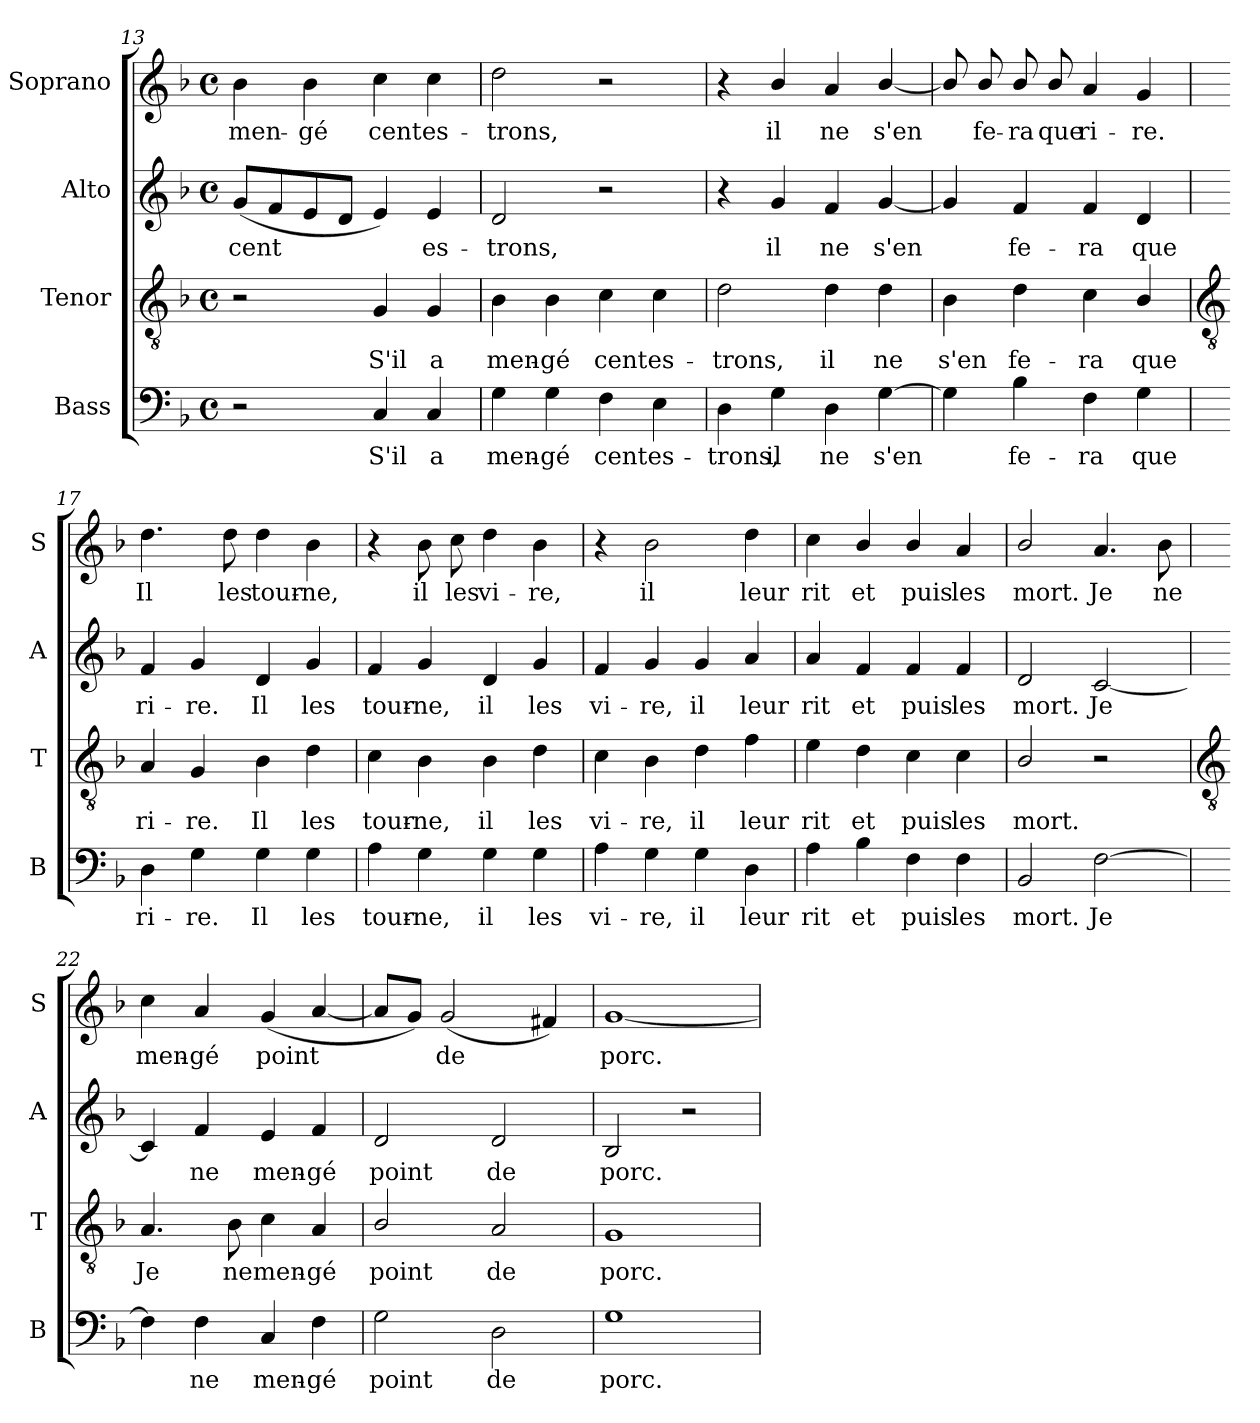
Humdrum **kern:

**kern	**text	**kern	**text	**kern	**text	**kern	**text
*part4	*part4	*part3	*part3	*part2	*part2	*part1	*part1
*staff4	*staff4	*staff3	*staff3	*staff2	*staff2	*staff1	*staff1
*I"Bass	*	*I"Tenor	*	*I"Alto	*	*I"Soprano	*
*I'B	*	*I'T	*	*I'A	*	*I'S	*
*clefF4	*	*clefGv2	*	*clefG2	*	*clefG2	*
*k[b-]	*	*k[b-]	*	*k[b-]	*	*k[b-]	*
*F:	*	*F:	*	*F:	*	*F:	*
*M4/4	*	*M4/4	*	*M4/4	*	*M4/4	*
*met(c)	*	*met(c)	*	*met(c)	*	*met(c)	*
=13	=13	=13	=13	=13	=13	=13	=13
!	!	!	!	!	!LO:LY:b	!	!LO:LY:b
2r	.	2r	.	(<8gL	cent	4b-	men-
.	.	.	.	8f	.	.	.
!	!	!	!	!	!	!	!LO:LY:b
.	.	.	.	8e	.	4b-	-gé
.	.	.	.	8dJ	.	.	.
!	!LO:LY:b	!	!LO:LY:b	!	!	!	!LO:LY:b
4C	S'il	4G	S'il	4e)	.	4cc	cent
!	!LO:LY:b	!	!LO:LY:b	!	!LO:LY:b	!	!LO:LY:b
4C	a	4G	a	4e	es-	4cc	es-
=14	=14	=14	=14	=14	=14	=14	=14
!	!LO:LY:b	!	!LO:LY:b	!	!LO:LY:b	!	!LO:LY:b
4G	men-	4B-	men-	2d	-trons,	2dd	-trons,
!	!LO:LY:b	!	!LO:LY:b	!	!	!	!
4G	-gé	4B-	-gé	.	.	.	.
!	!LO:LY:b	!	!LO:LY:b	!	!	!	!
4F	cent	4c	cent	2r	.	2r	.
!	!LO:LY:b	!	!LO:LY:b	!	!	!	!
4E	es-	4c	es-	.	.	.	.
=15	=15	=15	=15	=15	=15	=15	=15
!	!LO:LY:b	!	!LO:LY:b	!	!	!	!
4D	-trons,	2d	-trons,	4r	.	4r	.
!	!LO:LY:b	!	!	!	!LO:LY:b	!	!LO:LY:b
4G	il	.	.	4g	il	4b-/	il
!	!LO:LY:b	!	!LO:LY:b	!	!LO:LY:b	!	!LO:LY:b
4D	ne	4d	il	4f	ne	4a	ne
!	!LO:LY:b	!	!LO:LY:b	!	!LO:LY:b	!	!LO:LY:b
[4G	s'en	4d	ne	[4g	s'en	[4b-/	s'en
=16	=16	=16	=16	=16	=16	=16	=16
!	!	!	!LO:LY:b	!	!	!	!
4G]	.	4B-	s'en	4g]	.	8b-/]	.
!	!	!	!	!	!	!	!LO:LY:b
.	.	.	.	.	.	8b-/	fe-
!	!LO:LY:b	!	!LO:LY:b	!	!LO:LY:b	!	!LO:LY:b
4B-	fe-	4d	fe-	4f	fe-	8b-/	-ra
!	!	!	!	!	!	!	!LO:LY:b
.	.	.	.	.	.	8b-/	que
!	!LO:LY:b	!	!LO:LY:b	!	!LO:LY:b	!	!LO:LY:b
4F	-ra	4c	-ra	4f	-ra	4a	ri-
!	!LO:LY:b	!	!LO:LY:b	!	!LO:LY:b	!	!LO:LY:b
4G	que	4B-/	que	4d	que	4g	-re.
!!LO:LB:g=z
=17	=17	=17	=17	=17	=17	=17	=17
*	*	*clefGv2	*	*	*	*	*
!	!LO:LY:b	!	!LO:LY:b	!	!LO:LY:b	!	!LO:LY:b
4D	ri-	4A	ri-	4f	ri-	4.dd	Il
!	!LO:LY:b	!	!LO:LY:b	!	!LO:LY:b	!	!
4G	-re.	4G	-re.	4g	-re.	.	.
!	!	!	!	!	!	!	!LO:LY:b
.	.	.	.	.	.	8dd	les
!	!LO:LY:b	!	!LO:LY:b	!	!LO:LY:b	!	!LO:LY:b
4G	Il	4B-	Il	4d	Il	4dd	tour-
!	!LO:LY:b	!	!LO:LY:b	!	!LO:LY:b	!	!LO:LY:b
4G	les	4d	les	4g	les	4b-	-ne,
=18	=18	=18	=18	=18	=18	=18	=18
!	!LO:LY:b	!	!LO:LY:b	!	!LO:LY:b	!	!
4A	tour-	4c	tour-	4f	tour-	4r	.
!	!LO:LY:b	!	!LO:LY:b	!	!LO:LY:b	!	!LO:LY:b
4G	-ne,	4B-	-ne,	4g	-ne,	8b-	il
!	!	!	!	!	!	!	!LO:LY:b
.	.	.	.	.	.	8cc	les
!	!LO:LY:b	!	!LO:LY:b	!	!LO:LY:b	!	!LO:LY:b
4G	il	4B-	il	4d	il	4dd	vi-
!	!LO:LY:b	!	!LO:LY:b	!	!LO:LY:b	!	!LO:LY:b
4G	les	4d	les	4g	les	4b-	-re,
=19	=19	=19	=19	=19	=19	=19	=19
!	!LO:LY:b	!	!LO:LY:b	!	!LO:LY:b	!	!
4A	vi-	4c	vi-	4f	vi-	4r	.
!	!LO:LY:b	!	!LO:LY:b	!	!LO:LY:b	!	!LO:LY:b
4G	-re,	4B-	-re,	4g	-re,	2b-	il
!	!LO:LY:b	!	!LO:LY:b	!	!LO:LY:b	!	!
4G	il	4d	il	4g	il	.	.
!	!LO:LY:b	!	!LO:LY:b	!	!LO:LY:b	!	!LO:LY:b
4D	leur	4f	leur	4a	leur	4dd	leur
=20	=20	=20	=20	=20	=20	=20	=20
!	!LO:LY:b	!	!LO:LY:b	!	!LO:LY:b	!	!LO:LY:b
4A	rit	4e	rit	4a	rit	4cc	rit
!	!LO:LY:b	!	!LO:LY:b	!	!LO:LY:b	!	!LO:LY:b
4B-	et	4d	et	4f	et	4b-/	et
!	!LO:LY:b	!	!LO:LY:b	!	!LO:LY:b	!	!LO:LY:b
4F	puis	4c	puis	4f	puis	4b-/	puis
!	!LO:LY:b	!	!LO:LY:b	!	!LO:LY:b	!	!LO:LY:b
4F	les	4c	les	4f	les	4a	les
=21	=21	=21	=21	=21	=21	=21	=21
!	!LO:LY:b	!	!LO:LY:b	!	!LO:LY:b	!	!LO:LY:b
2BB-	mort.	2B-/	mort.	2d	mort.	2b-/	mort.
!	!LO:LY:b	!	!	!	!LO:LY:b	!	!LO:LY:b
[2F	Je	2r	.	[2c	Je	4.a	Je
!	!	!	!	!	!	!	!LO:LY:b
.	.	.	.	.	.	8b-	ne
!!LO:LB:g=z
=22	=22	=22	=22	=22	=22	=22	=22
*	*	*clefGv2	*	*	*	*	*
!	!	!	!LO:LY:b	!	!	!	!LO:LY:b
4F]	.	4.A	Je	4c]	.	4cc	men-
!	!LO:LY:b	!	!	!	!LO:LY:b	!	!LO:LY:b
4F	ne	.	.	4f	ne	4a	-gé
!	!	!	!LO:LY:b	!	!	!	!
.	.	8B-	ne	.	.	.	.
!	!LO:LY:b	!	!LO:LY:b	!	!LO:LY:b	!	!LO:LY:b
4C	men-	4c	men-	4e	men-	(<4g	point
!	!LO:LY:b	!	!LO:LY:b	!	!LO:LY:b	!	!
4F	-gé	4A	-gé	4f	-gé	[4a	.
=23	=23	=23	=23	=23	=23	=23	=23
!	!LO:LY:b	!	!LO:LY:b	!	!LO:LY:b	!	!
2G	point	2B-/	point	2d	point	8aL]	.
.	.	.	.	.	.	8gJ)	.
!	!	!	!	!	!	!	!LO:LY:b
.	.	.	.	.	.	(<2g	de
!	!LO:LY:b	!	!LO:LY:b	!	!LO:LY:b	!	!
2D	de	2A	de	2d	de	.	.
.	.	.	.	.	.	4f#X)	.
=24	=24	=24	=24	=24	=24	=24	=24
!	!LO:LY:b	!	!LO:LY:b	!	!LO:LY:b	!	!LO:LY:b
1G	porc.	1G	porc.	2B-	porc.	[1g	porc.
.	.	.	.	2r	.	.	.
=	=	=	=	=	=	=	=
*-	*-	*-	*-	*-	*-	*-	*-
